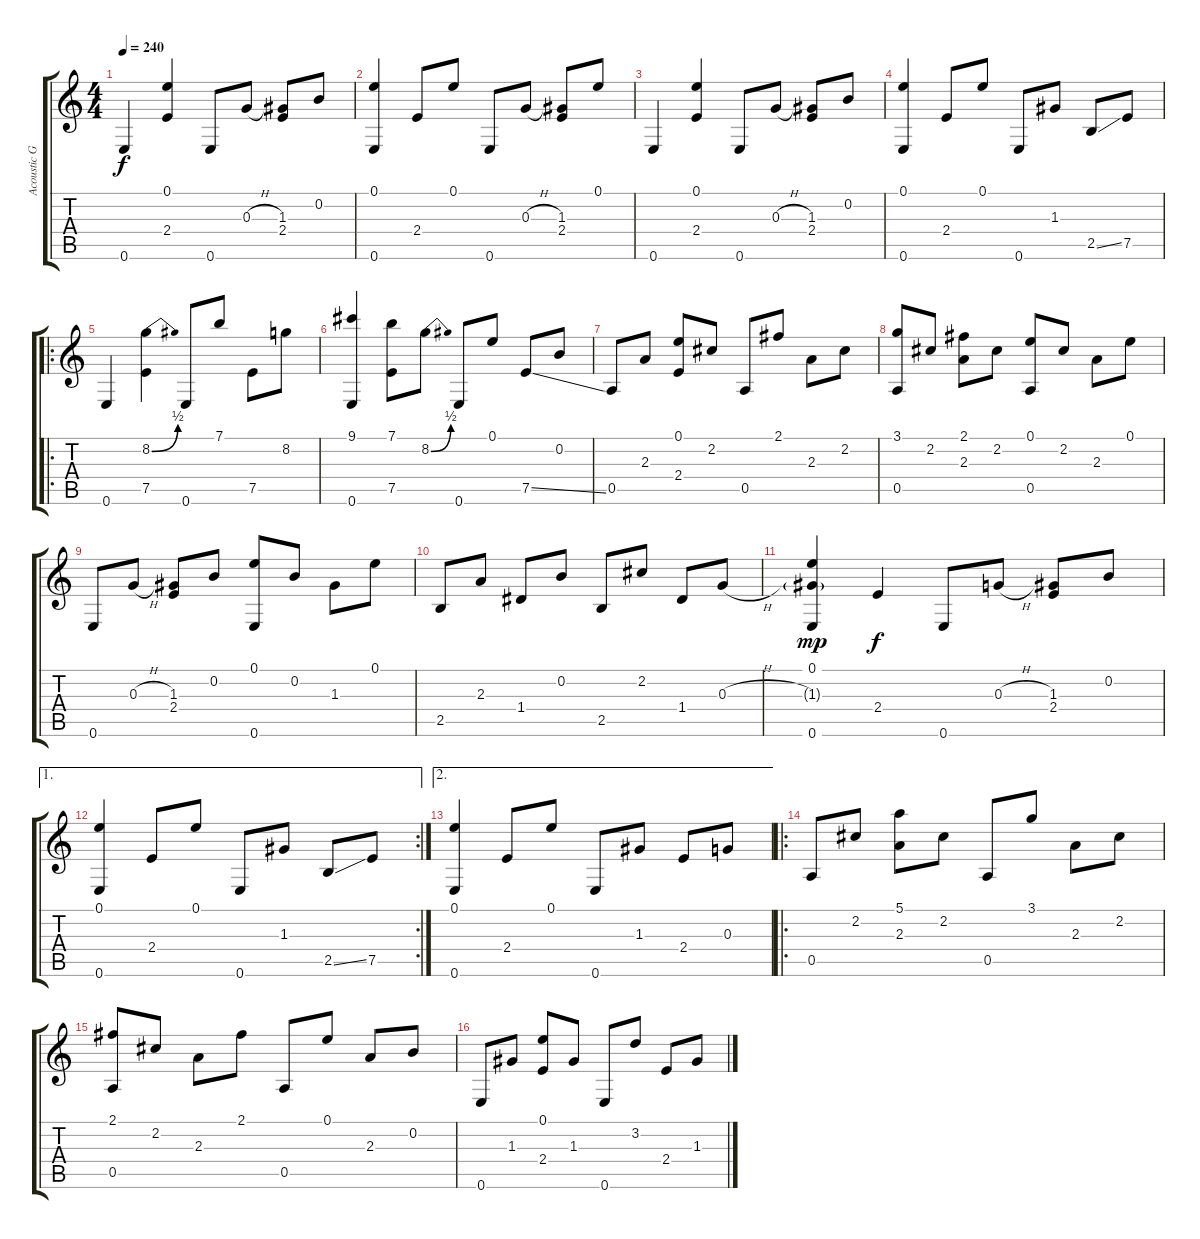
\track ("Acoustic Guitar" "Acoustic G") {instrument acousticguitarsteel}
\staff {score tabs}
\tuning (E4 B3 G3 D3 A2 E2) {hide}
\ts (4 4)
\tempo 240
\clef g2
\ks c
0.6.4{dy f instrument acousticguitarsteel} (0.1 2.4).4 0.6.8 0.3{h}.8 (1.3 2.4).8 0.2.8 |
(0.1 0.6).4 2.4.8 0.1.8 0.6.8 0.3{h}.8 (1.3 2.4).8 0.1.8 |
0.6.4 (0.1 2.4).4 0.6.8 0.3{h}.8 (1.3 2.4).8 0.2.8 |
(0.1 0.6).4 2.4.8 0.1.8 0.6.8 1.3.8 2.5{ss}.8 7.5.8 |
\ro
0.6.4 (8.2{be (bend 0 0 60 2)} 7.5).4 0.6.8 7.1.8 7.5.8 8.2.8 |
(9.1 0.6).4 (7.1 7.5).8 8.2{be (bend 0 0 60 2)}.8 0.6.8 0.1.8 7.5{ss}.8 0.2.8 |
0.5.8 2.3.8 (0.1 2.4).8 2.2.8 0.5.8 2.1.8 2.3.8 2.2.8 |
(3.1 0.5).8 2.2.8 (2.1 2.3).8 2.2.8 (0.1 0.5).8 2.2.8 2.3.8 0.1.8 |
0.6.8 0.3{h}.8 (1.3 2.4).8 0.2.8 (0.1 0.6).8 0.2.8 1.3.8 0.1.8 |
2.5.8 2.3.8 1.4.8 0.2.8 2.5.8 2.2.8 1.4.8 0.3{h}.8 |
(0.1 1.3{g} 0.6).4{dy mp} 2.4.4{dy f} 0.6.8 0.3{h}.8 (1.3 2.4).8 0.2.8 |
\ae 1
\rc 2
(0.1 0.6).4 2.4.8 0.1.8 0.6.8 1.3.8 2.5{ss}.8 7.5.8 |
\ae 2
(0.1 0.6).4 2.4.8 0.1.8 0.6.8 1.3.8 2.4.8 0.3.8 |
\ro
0.5.8 2.2.8 (5.1 2.3).8 2.2.8 0.5.8 3.1.8 2.3.8 2.2.8 |
(2.1 0.5).8 2.2.8 2.3.8 2.1.8 0.5.8 0.1.8 2.3.8 0.2.8 |
0.6.8 1.3.8 (0.1 2.4).8 1.3.8 0.6.8 3.2.8 2.4.8 1.3.8
